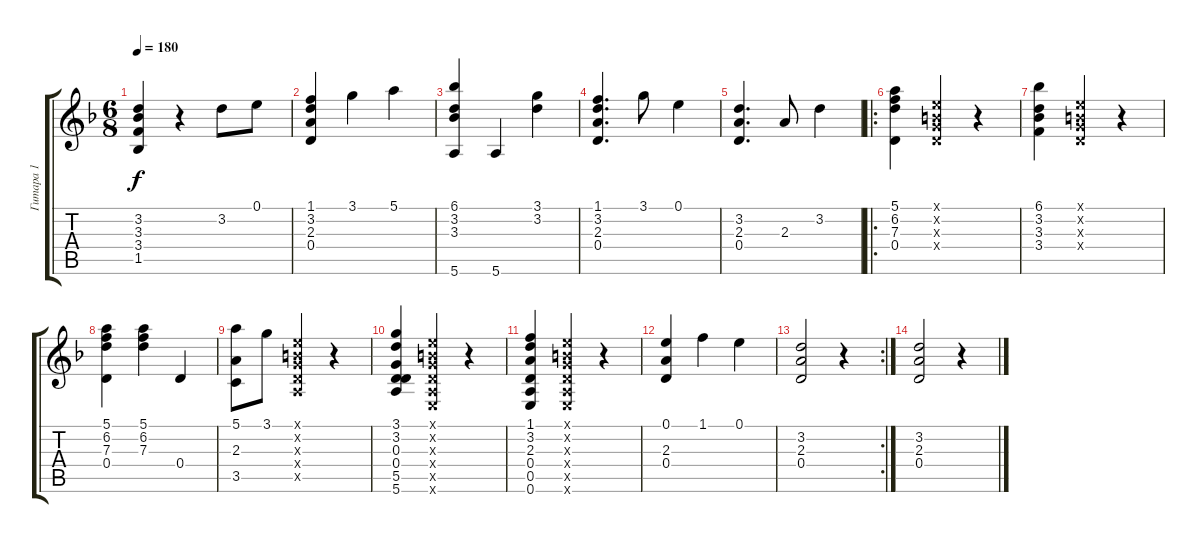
\track ("Гитара 1" "Гитара 1") {instrument acousticguitarsteel}
\staff {score tabs}
\tuning (E4 B3 G3 D3 A2 E2) {hide}
\ts (6 8)
\tempo 180
\clef g2
\ks f
(3.2 3.3 3.4 1.5).4{dy f} r.4 3.2.8 0.1.8 |
(1.1 3.2 2.3 0.4).4 3.1.4 5.1.4 |
(6.1 3.2 3.3 5.6).4 5.6.4 (3.1 3.2).4 |
(1.1 3.2 2.3 0.4).4{d} 3.1.8 0.1.4 |
(3.2 2.3 0.4).4{d} 2.3.8 3.2.4 |
\ro
(5.1 6.2 7.3 0.4).4 (0.1{x} 0.2{x} 0.3{x} 0.4{x}).4 r.4 |
(6.1 3.2 3.3 3.4).4 (0.1{x} 0.2{x} 0.3{x} 0.4{x}).4 r.4 |
(5.1 6.2 7.3 0.4).4 (5.1 6.2 7.3).4 0.4.4 |
(5.1 2.3 3.5).8 3.1.8 (0.1{x} 0.2{x} 0.3{x} 0.4{x} 0.5{x}).4 r.4 |
(3.1 3.2 0.3 0.4 5.5 5.6).4 (0.1{x} 0.2{x} 0.3{x} 0.4{x} 0.5{x} 0.6{x}).4 r.4 |
(1.1 3.2 2.3 0.4 0.5 0.6).4 (0.1{x} 0.2{x} 0.3{x} 0.4{x} 0.5{x} 0.6{x}).4 r.4 |
(0.1 2.3 0.4).4 1.1.4 0.1.4 |
\rc 2
(3.2 2.3 0.4).2 r.4 |
(3.2 2.3 0.4).2 r.4
